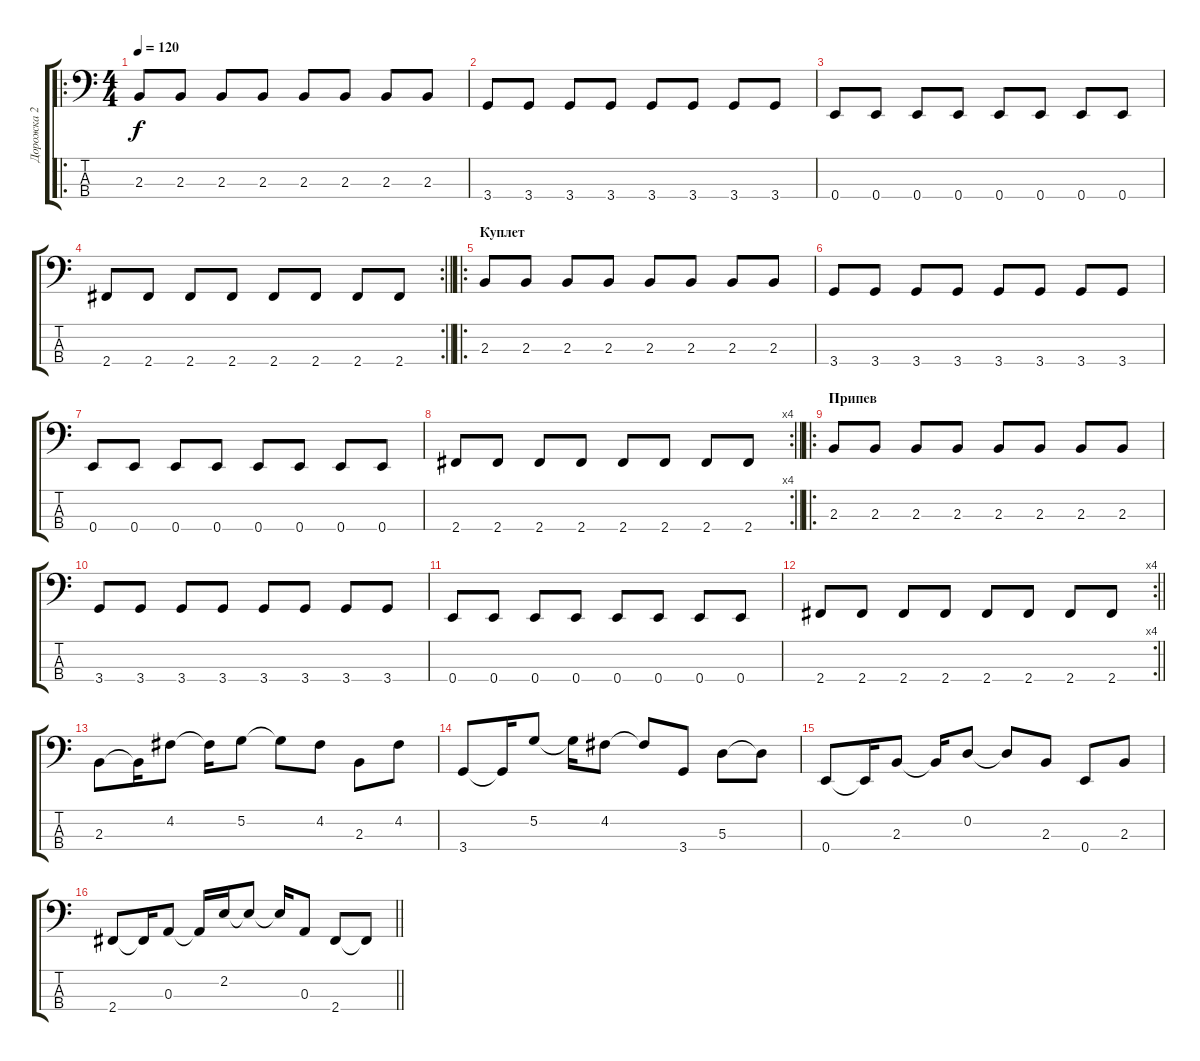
\track ("Дорожка 2" "Дорожка 2") {instrument electricbassfinger}
\staff {score tabs}
\tuning (G2 D2 A1 E1) {hide}
\ro
\ts (4 4)
\tempo 120
\clef f4
\ks c
2.3.8{dy f} 2.3.8 2.3.8 2.3.8 2.3.8 2.3.8 2.3.8 2.3.8 |
3.4.8 3.4.8 3.4.8 3.4.8 3.4.8 3.4.8 3.4.8 3.4.8 |
0.4.8 0.4.8 0.4.8 0.4.8 0.4.8 0.4.8 0.4.8 0.4.8 |
\rc 2
\barLineRight lightlight
2.4.8 2.4.8 2.4.8 2.4.8 2.4.8 2.4.8 2.4.8 2.4.8 |
\ro
\section ("" "Куплет")
2.3.8 2.3.8 2.3.8 2.3.8 2.3.8 2.3.8 2.3.8 2.3.8 |
3.4.8 3.4.8 3.4.8 3.4.8 3.4.8 3.4.8 3.4.8 3.4.8 |
0.4.8 0.4.8 0.4.8 0.4.8 0.4.8 0.4.8 0.4.8 0.4.8 |
\rc 4
\barLineRight lightlight
2.4.8 2.4.8 2.4.8 2.4.8 2.4.8 2.4.8 2.4.8 2.4.8 |
\ro
\section ("" "Припев")
2.3.8 2.3.8 2.3.8 2.3.8 2.3.8 2.3.8 2.3.8 2.3.8 |
3.4.8 3.4.8 3.4.8 3.4.8 3.4.8 3.4.8 3.4.8 3.4.8 |
0.4.8 0.4.8 0.4.8 0.4.8 0.4.8 0.4.8 0.4.8 0.4.8 |
\rc 4
\barLineRight lightlight
2.4.8 2.4.8 2.4.8 2.4.8 2.4.8 2.4.8 2.4.8 2.4.8 |
2.3.8 2.3{t}.16 4.2.8 4.2{t}.16 5.2.8 5.2{t}.8 4.2.8 2.3.8 4.2.8 |
3.4.8 3.4{t}.16 5.2.8 5.2{t}.16 4.2.8 4.2{t}.8 3.4.8 5.3.8 5.3{t}.8 |
0.4.8 0.4{t}.16 2.3.8 2.3{t}.16 0.2.8 0.2{t}.8 2.3.8 0.4.8 2.3.8 |
\barLineRight lightlight
2.4.8 2.4{t}.16 0.3.8 0.3{t}.16 2.2.16 2.2{t}.8 2.2{t}.16 0.3.8 2.4.8 2.4{t}.8
